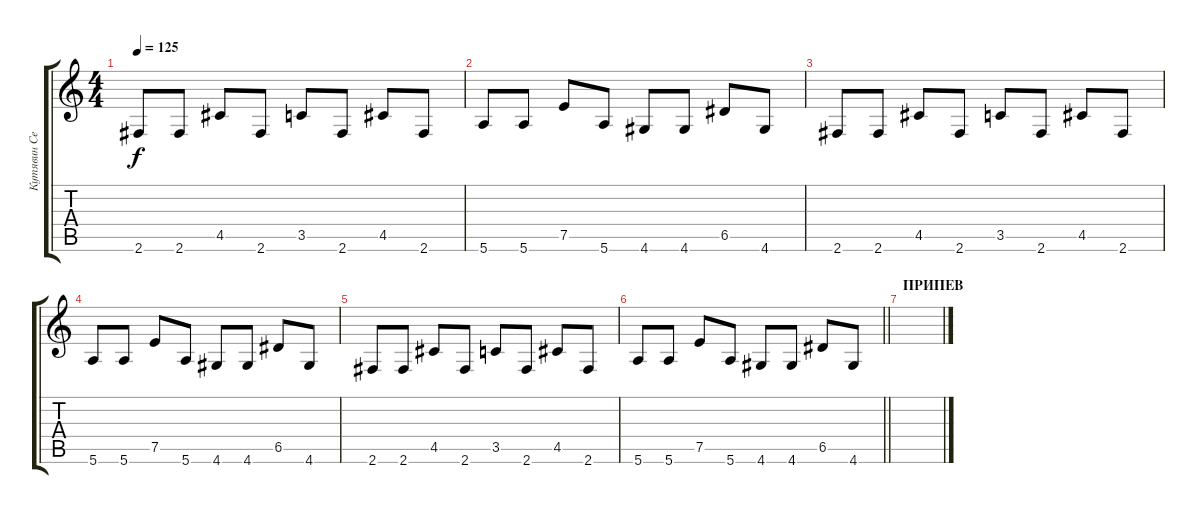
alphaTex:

\track ("Кутявин Сергей" "Кутявин Се") {instrument acousticguitarsteel}
\staff {score tabs}
\tuning (E4 B3 G3 D3 A2 E2) {hide}
\ts (4 4)
\tempo 125
\clef g2
\ks c
2.6.8{dy f} 2.6.8 4.5.8 2.6.8 3.5.8 2.6.8 4.5.8 2.6.8 |
5.6.8 5.6.8 7.5.8 5.6.8 4.6.8 4.6.8 6.5.8 4.6.8 |
2.6.8 2.6.8 4.5.8 2.6.8 3.5.8 2.6.8 4.5.8 2.6.8 |
5.6.8 5.6.8 7.5.8 5.6.8 4.6.8 4.6.8 6.5.8 4.6.8 |
2.6.8 2.6.8 4.5.8 2.6.8 3.5.8 2.6.8 4.5.8 2.6.8 |
\barLineRight lightlight
5.6.8 5.6.8 7.5.8 5.6.8 4.6.8 4.6.8 6.5.8 4.6.8 |
\section ("" "ПРИПЕВ")
